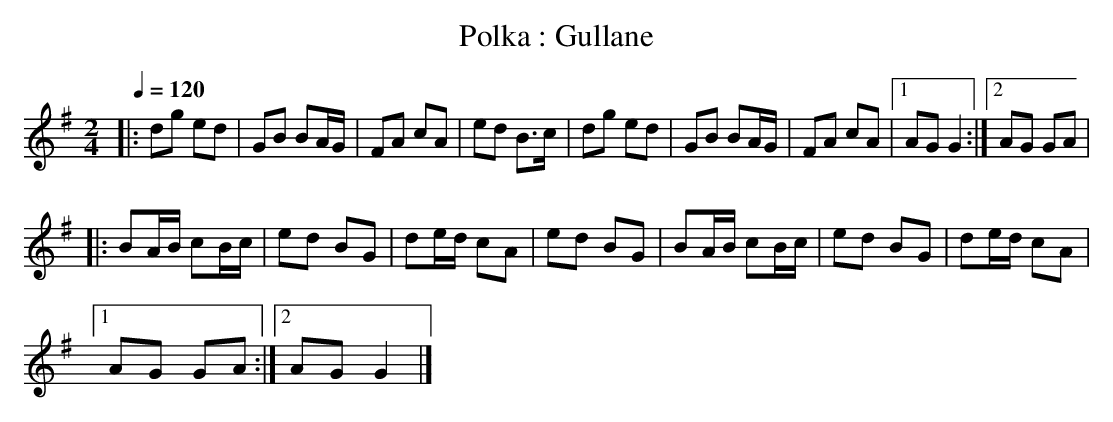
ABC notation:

X:1
T:Polka : Gullane
M:2/4
L:1/8
Q:1/4=120
K:Gmaj
|:dg ed|GB BA/2G/2|FA cA|ed B>c|dg ed|GB BA/2G/2|FA cA|1 AG G2:|2 AG GA|
|:BA/2B/2 cB/2c/2|ed BG|de/2d/2 cA|ed BG|BA/2B/2 cB/2c/2|ed BG|de/2d/2 cA|1
AG GA:|2 AG G2|]
